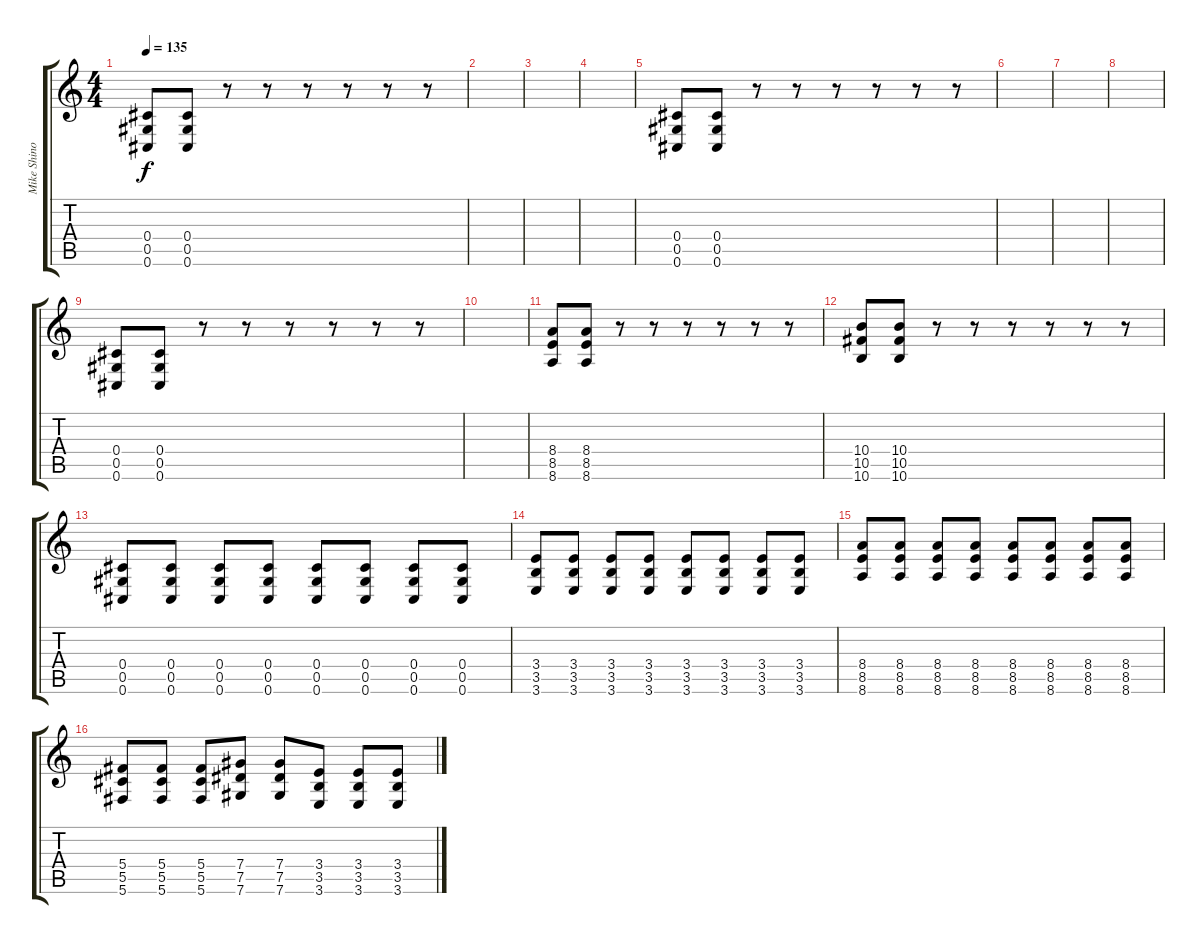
\track ("Mike Shinoda (2nd Guitar)" "Mike Shino") {instrument distortionguitar}
\staff {score tabs}
\tuning (Eb4 Bb3 Gb3 Db3 Ab2 Db2) {hide}
\ts (4 4)
\tempo 135
\clef g2
\ks c
(0.4 0.5 0.6).8{dy f} (0.4 0.5 0.6).8 r.8 r.8 r.8 r.8 r.8 r.8 |
|
|
|
(0.4 0.5 0.6).8 (0.4 0.5 0.6).8 r.8 r.8 r.8 r.8 r.8 r.8 |
|
|
|
(0.4 0.5 0.6).8 (0.4 0.5 0.6).8 r.8 r.8 r.8 r.8 r.8 r.8 |
|
(8.4 8.5 8.6).8 (8.4 8.5 8.6).8 r.8 r.8 r.8 r.8 r.8 r.8 |
(10.4 10.5 10.6).8 (10.4 10.5 10.6).8 r.8 r.8 r.8 r.8 r.8 r.8 |
(0.4 0.5 0.6).8 (0.4 0.5 0.6).8 (0.4 0.5 0.6).8 (0.4 0.5 0.6).8 (0.4 0.5 0.6).8 (0.4 0.5 0.6).8 (0.4 0.5 0.6).8 (0.4 0.5 0.6).8 |
(3.4 3.5 3.6).8 (3.4 3.5 3.6).8 (3.4 3.5 3.6).8 (3.4 3.5 3.6).8 (3.4 3.5 3.6).8 (3.4 3.5 3.6).8 (3.4 3.5 3.6).8 (3.4 3.5 3.6).8 |
(8.4 8.5 8.6).8 (8.4 8.5 8.6).8 (8.4 8.5 8.6).8 (8.4 8.5 8.6).8 (8.4 8.5 8.6).8 (8.4 8.5 8.6).8 (8.4 8.5 8.6).8 (8.4 8.5 8.6).8 |
(5.4 5.5 5.6).8 (5.4 5.5 5.6).8 (5.4 5.5 5.6).8 (7.4 7.5 7.6).8 (7.4 7.5 7.6).8 (3.4 3.5 3.6).8 (3.4 3.5 3.6).8 (3.4 3.5 3.6).8
